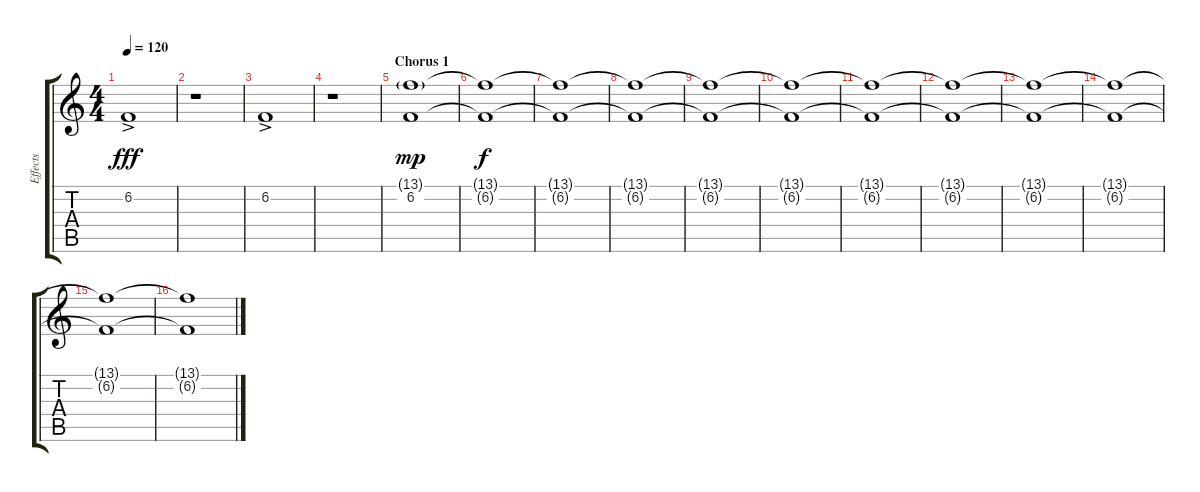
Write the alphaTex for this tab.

\track ("Effects" "Effects") {instrument stringensemble1}
\staff {score tabs}
\tuning (E4 B3 G3 D3 A2 E2) {hide}
\ts (4 4)
\tempo 120
\clef g2
\ks c
6.2{ac}.1{dy fff} |
r.1 |
6.2{ac}.1 |
r.1 |
\section ("" "Chorus 1")
(13.1{g} 6.2).1{dy mp} |
(13.1{t} 6.2{t}).1{dy f} |
(13.1{t} 6.2{t}).1 |
(13.1{t} 6.2{t}).1 |
(13.1{t} 6.2{t}).1 |
(13.1{t} 6.2{t}).1 |
(13.1{t} 6.2{t}).1 |
(13.1{t} 6.2{t}).1 |
(13.1{t} 6.2{t}).1 |
(13.1{t} 6.2{t}).1 |
(13.1{t} 6.2{t}).1 |
(13.1{t} 6.2{t}).1
